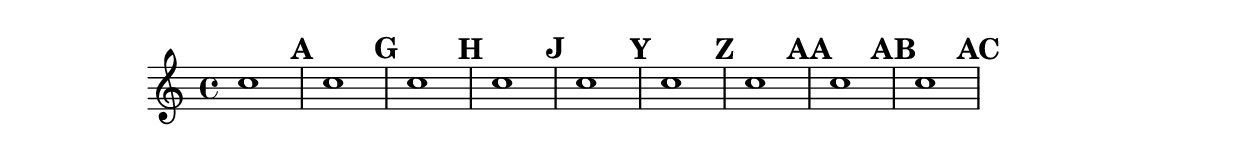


\header {

  texidoc= "Rehearsal marks in letter style: the I is skipped, and
after Z, double letters are used.  The mark may be set with
@code{\\mark NUMBER}, or with @code{Score.rehearsalMark}."

}

\version "2.16.0"
\paper { ragged-right = ##t } 

\relative c'' {
  c1  \mark \default
  c1  \mark #7
  c1  \mark \default
  c1  \mark \default
  c1  \mark \default
  \set Score.rehearsalMark = #24
  c1  \mark \default
  c1  \mark \default
  c1  \mark \default
  c1  \mark \default
}
